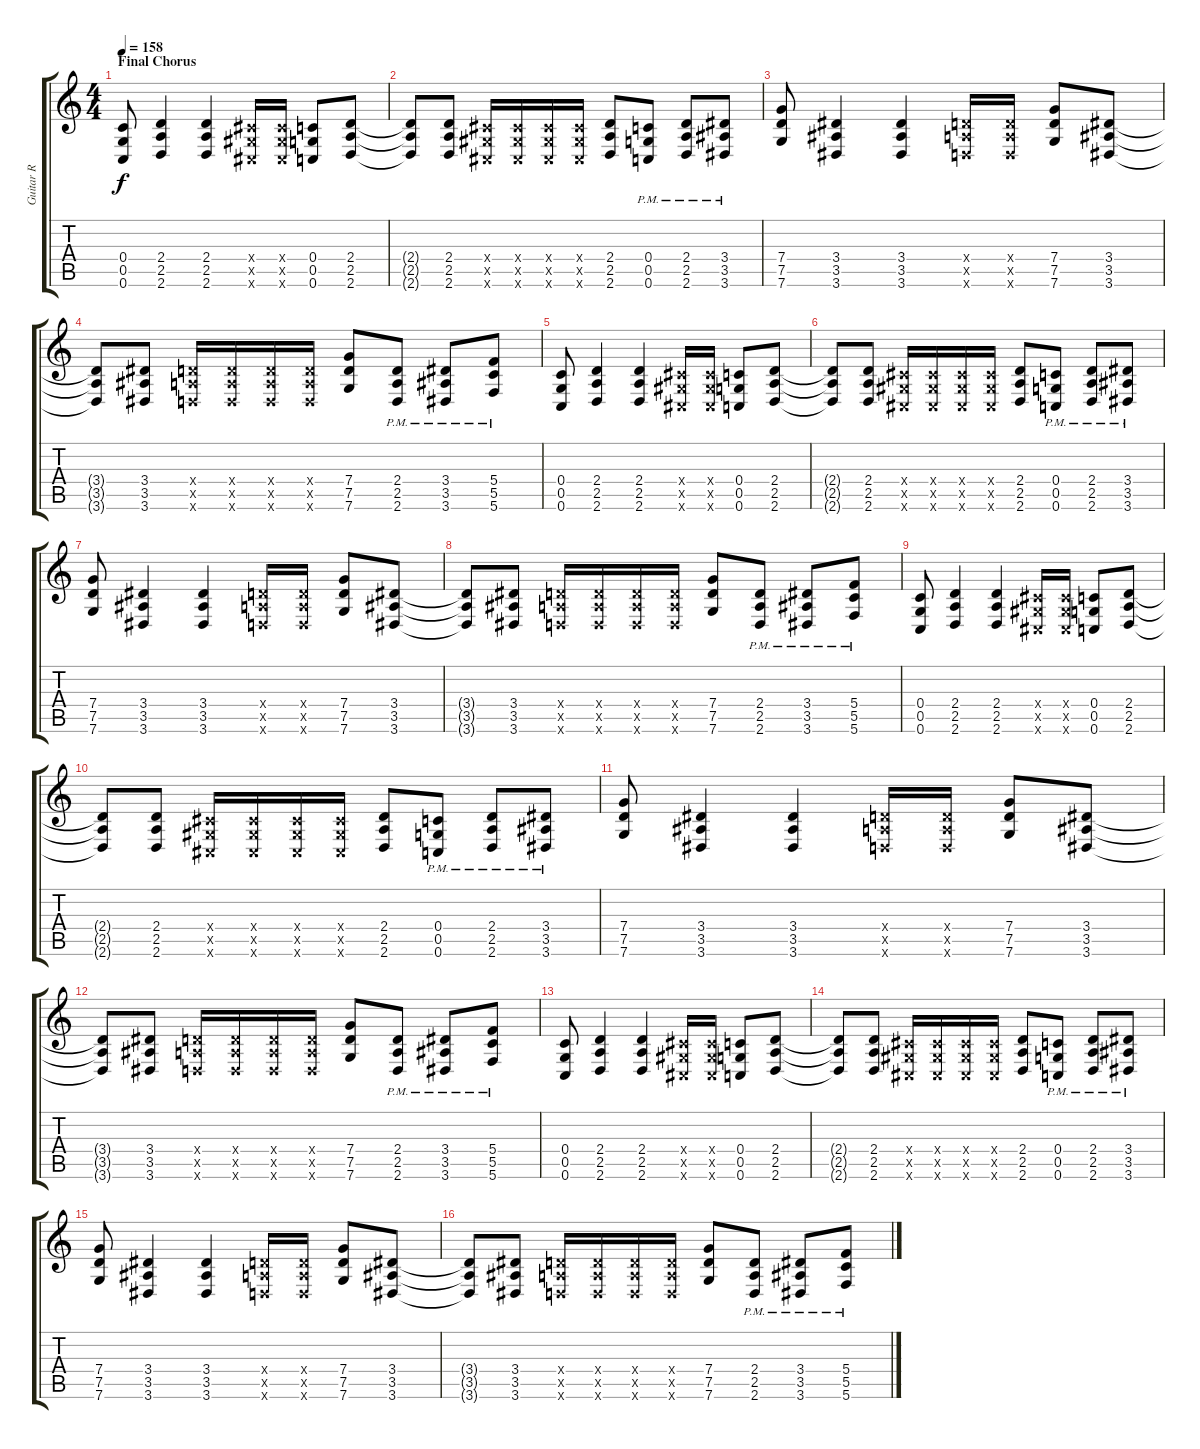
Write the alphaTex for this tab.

\track ("Guitar R" "Guitar R") {instrument overdrivenguitar}
\staff {score tabs}
\tuning (D4 A3 F3 C3 G2 C2) {hide}
\ts (4 4)
\section ("" "Final Chorus")
\tempo 158
\clef g2
\ks c
(0.4 0.5 0.6).8{dy f} (2.4 2.5 2.6).4 (2.4 2.5 2.6).4 (1.4{x} 1.5{x} 1.6{x}).16 (1.4{x} 1.5{x} 1.6{x}).16 (0.4 0.5 0.6).8 (2.4 2.5 2.6).8 |
(2.4{t} 2.5{t} 2.6{t}).8 (2.4 2.5 2.6).8 (1.4{x} 1.5{x} 1.6{x}).16 (1.4{x} 1.5{x} 1.6{x}).16 (1.4{x} 1.5{x} 1.6{x}).16 (1.4{x} 1.5{x} 1.6{x}).16 (2.4 2.5 2.6).8 (0.4{pm} 0.5{pm} 0.6{pm}).8 (2.4{pm} 2.5{pm} 2.6{pm}).8 (3.4{pm} 3.5{pm} 3.6{pm}).8 |
(7.4 7.5 7.6).8 (3.4 3.5 3.6).4 (3.4 3.5 3.6).4 (2.4{x} 2.5{x} 2.6{x}).16 (2.4{x} 2.5{x} 2.6{x}).16 (7.4 7.5 7.6).8 (3.4 3.5 3.6).8 |
(3.4{t} 3.5{t} 3.6{t}).8 (3.4 3.5 3.6).8 (2.4{x} 2.5{x} 2.6{x}).16 (2.4{x} 2.5{x} 2.6{x}).16 (2.4{x} 2.5{x} 2.6{x}).16 (2.4{x} 2.5{x} 2.6{x}).16 (7.4 7.5 7.6).8 (2.4{pm} 2.5{pm} 2.6{pm}).8 (3.4{pm} 3.5{pm} 3.6{pm}).8 (5.4{pm} 5.5{pm} 5.6{pm}).8 |
(0.4 0.5 0.6).8 (2.4 2.5 2.6).4 (2.4 2.5 2.6).4 (1.4{x} 1.5{x} 1.6{x}).16 (1.4{x} 1.5{x} 1.6{x}).16 (0.4 0.5 0.6).8 (2.4 2.5 2.6).8 |
(2.4{t} 2.5{t} 2.6{t}).8 (2.4 2.5 2.6).8 (1.4{x} 1.5{x} 1.6{x}).16 (1.4{x} 1.5{x} 1.6{x}).16 (1.4{x} 1.5{x} 1.6{x}).16 (1.4{x} 1.5{x} 1.6{x}).16 (2.4 2.5 2.6).8 (0.4{pm} 0.5{pm} 0.6{pm}).8 (2.4{pm} 2.5{pm} 2.6{pm}).8 (3.4{pm} 3.5{pm} 3.6{pm}).8 |
(7.4 7.5 7.6).8 (3.4 3.5 3.6).4 (3.4 3.5 3.6).4 (2.4{x} 2.5{x} 2.6{x}).16 (2.4{x} 2.5{x} 2.6{x}).16 (7.4 7.5 7.6).8 (3.4 3.5 3.6).8 |
(3.4{t} 3.5{t} 3.6{t}).8 (3.4 3.5 3.6).8 (2.4{x} 2.5{x} 2.6{x}).16 (2.4{x} 2.5{x} 2.6{x}).16 (2.4{x} 2.5{x} 2.6{x}).16 (2.4{x} 2.5{x} 2.6{x}).16 (7.4 7.5 7.6).8 (2.4{pm} 2.5{pm} 2.6{pm}).8 (3.4{pm} 3.5{pm} 3.6{pm}).8 (5.4{pm} 5.5{pm} 5.6{pm}).8 |
(0.4 0.5 0.6).8 (2.4 2.5 2.6).4 (2.4 2.5 2.6).4 (1.4{x} 1.5{x} 1.6{x}).16 (1.4{x} 1.5{x} 1.6{x}).16 (0.4 0.5 0.6).8 (2.4 2.5 2.6).8 |
(2.4{t} 2.5{t} 2.6{t}).8 (2.4 2.5 2.6).8 (1.4{x} 1.5{x} 1.6{x}).16 (1.4{x} 1.5{x} 1.6{x}).16 (1.4{x} 1.5{x} 1.6{x}).16 (1.4{x} 1.5{x} 1.6{x}).16 (2.4 2.5 2.6).8 (0.4{pm} 0.5{pm} 0.6{pm}).8 (2.4{pm} 2.5{pm} 2.6{pm}).8 (3.4{pm} 3.5{pm} 3.6{pm}).8 |
(7.4 7.5 7.6).8 (3.4 3.5 3.6).4 (3.4 3.5 3.6).4 (2.4{x} 2.5{x} 2.6{x}).16 (2.4{x} 2.5{x} 2.6{x}).16 (7.4 7.5 7.6).8 (3.4 3.5 3.6).8 |
(3.4{t} 3.5{t} 3.6{t}).8 (3.4 3.5 3.6).8 (2.4{x} 2.5{x} 2.6{x}).16 (2.4{x} 2.5{x} 2.6{x}).16 (2.4{x} 2.5{x} 2.6{x}).16 (2.4{x} 2.5{x} 2.6{x}).16 (7.4 7.5 7.6).8 (2.4{pm} 2.5{pm} 2.6{pm}).8 (3.4{pm} 3.5{pm} 3.6{pm}).8 (5.4{pm} 5.5{pm} 5.6{pm}).8 |
(0.4 0.5 0.6).8 (2.4 2.5 2.6).4 (2.4 2.5 2.6).4 (1.4{x} 1.5{x} 1.6{x}).16 (1.4{x} 1.5{x} 1.6{x}).16 (0.4 0.5 0.6).8 (2.4 2.5 2.6).8 |
(2.4{t} 2.5{t} 2.6{t}).8 (2.4 2.5 2.6).8 (1.4{x} 1.5{x} 1.6{x}).16 (1.4{x} 1.5{x} 1.6{x}).16 (1.4{x} 1.5{x} 1.6{x}).16 (1.4{x} 1.5{x} 1.6{x}).16 (2.4 2.5 2.6).8 (0.4{pm} 0.5{pm} 0.6{pm}).8 (2.4{pm} 2.5{pm} 2.6{pm}).8 (3.4{pm} 3.5{pm} 3.6{pm}).8 |
(7.4 7.5 7.6).8 (3.4 3.5 3.6).4 (3.4 3.5 3.6).4 (2.4{x} 2.5{x} 2.6{x}).16 (2.4{x} 2.5{x} 2.6{x}).16 (7.4 7.5 7.6).8 (3.4 3.5 3.6).8 |
(3.4{t} 3.5{t} 3.6{t}).8 (3.4 3.5 3.6).8 (2.4{x} 2.5{x} 2.6{x}).16 (2.4{x} 2.5{x} 2.6{x}).16 (2.4{x} 2.5{x} 2.6{x}).16 (2.4{x} 2.5{x} 2.6{x}).16 (7.4 7.5 7.6).8 (2.4{pm} 2.5{pm} 2.6{pm}).8 (3.4{pm} 3.5{pm} 3.6{pm}).8 (5.4{pm} 5.5{pm} 5.6{pm}).8
